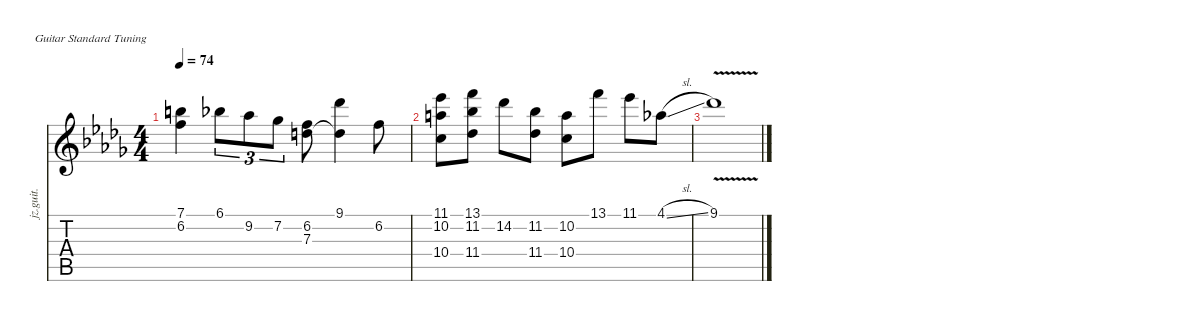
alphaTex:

\defaultSystemsLayout 4
\hideDynamics
\bracketExtendMode nobrackets
\track ("Jazz Guitar" "jz.guit.") {instrument electricguitarjazz}
\staff {score tabs}
\tuning (E4 B3 G3 D3 A2 E2)
\ts (4 4)
\tempo 74
\clef g2
\ks db
(7.1{acc forcenatural} 6.2{acc forcenatural}).4{dy mp beam Down} 6.1{acc b}.8{tu (3 2) beam Down} 9.2{acc b}.8{tu (3 2) beam Down} 7.2{acc b}.8{tu (3 2) beam Down} (6.2{acc forcenatural} 7.3{acc forcenatural}).8{beam Down} (9.1{acc b} 7.3{t acc forcenatural}).4{beam Down} 6.2{acc forcenatural}.8{beam Down} |
(11.1{acc b} 10.4{acc forcenatural} 10.2{acc forcenatural}).8{beam Down} (13.1{acc forcenatural} 11.4{acc b} 11.2{acc b}).8{beam Down} 14.2{acc b}.8{beam Down} (11.2{acc b} 11.4{acc b}).8{beam Down} (10.4{acc forcenatural} 10.2{acc forcenatural}).8{beam Down} 13.1{acc forcenatural}.8{beam Down} 11.1{acc b}.8{beam Down} 4.1{sl acc b}.8{beam Down} |
9.1{v acc b}.1{beam Down}
